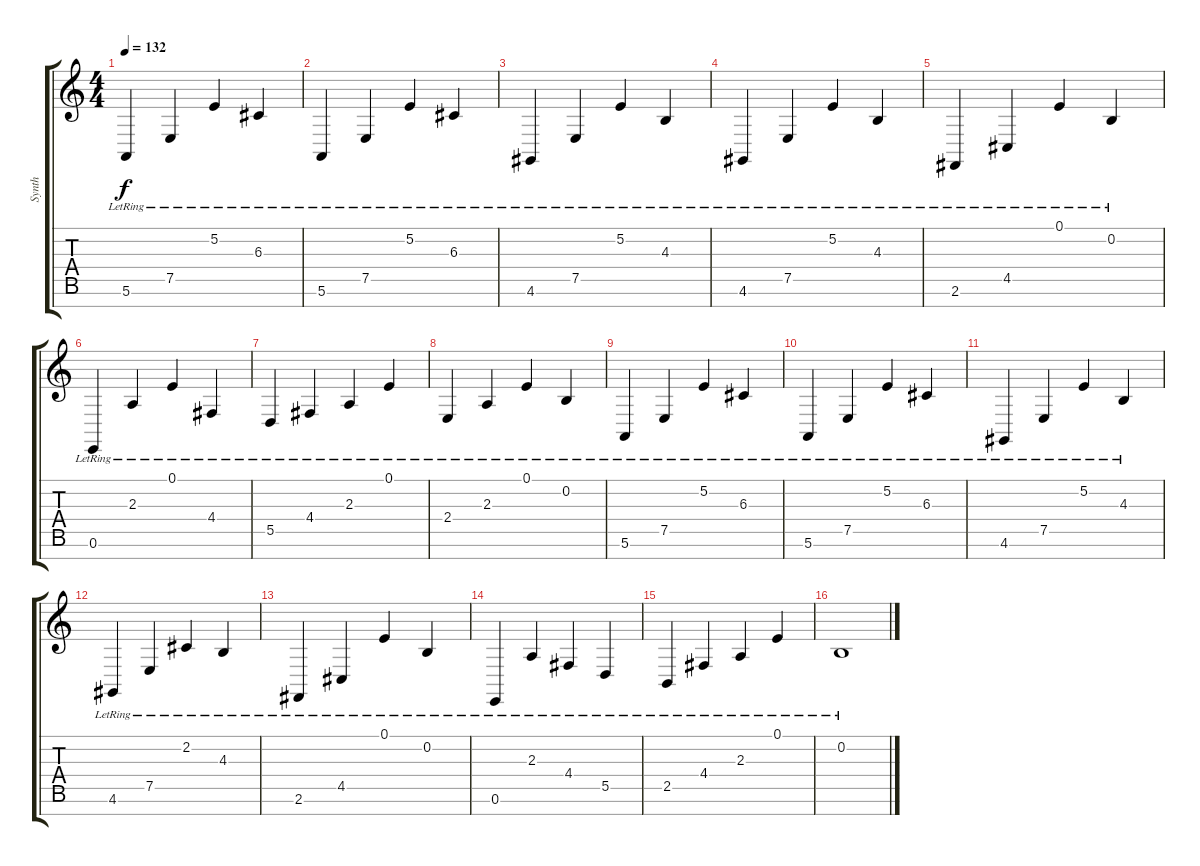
\track ("Synth" "Synth") {instrument acousticgrandpiano}
\staff {score tabs}
\tuning (E4 B3 G3 D3 A2 E2 B1) {hide}
\ts (4 4)
\tempo 132
\clef g2
\ks c
5.6{lr}.4{dy f} 7.5{lr}.4 5.2{lr}.4 6.3{lr}.4 |
5.6{lr}.4 7.5{lr}.4 5.2{lr}.4 6.3{lr}.4 |
4.6{lr}.4 7.5{lr}.4 5.2{lr}.4 4.3{lr}.4 |
4.6{lr}.4 7.5{lr}.4 5.2{lr}.4 4.3{lr}.4 |
2.6{lr}.4 4.5{lr}.4 0.1{lr}.4 0.2{lr}.4 |
0.6{lr}.4 2.3{lr}.4 0.1{lr}.4 4.4{lr}.4 |
5.5{lr}.4 4.4{lr}.4 2.3{lr}.4 0.1{lr}.4 |
2.4{lr}.4 2.3{lr}.4 0.1{lr}.4 0.2{lr}.4 |
5.6{lr}.4 7.5{lr}.4 5.2{lr}.4 6.3{lr}.4 |
5.6{lr}.4 7.5{lr}.4 5.2{lr}.4 6.3{lr}.4 |
4.6{lr}.4 7.5{lr}.4 5.2{lr}.4 4.3{lr}.4 |
4.6{lr}.4 7.5{lr}.4 2.2{lr}.4 4.3{lr}.4 |
2.6{lr}.4 4.5{lr}.4 0.1{lr}.4 0.2{lr}.4 |
0.6{lr}.4 2.3{lr}.4 4.4{lr}.4 5.5{lr}.4 |
2.5{lr}.4 4.4{lr}.4 2.3{lr}.4 0.1{lr}.4 |
0.2{lr}.1
